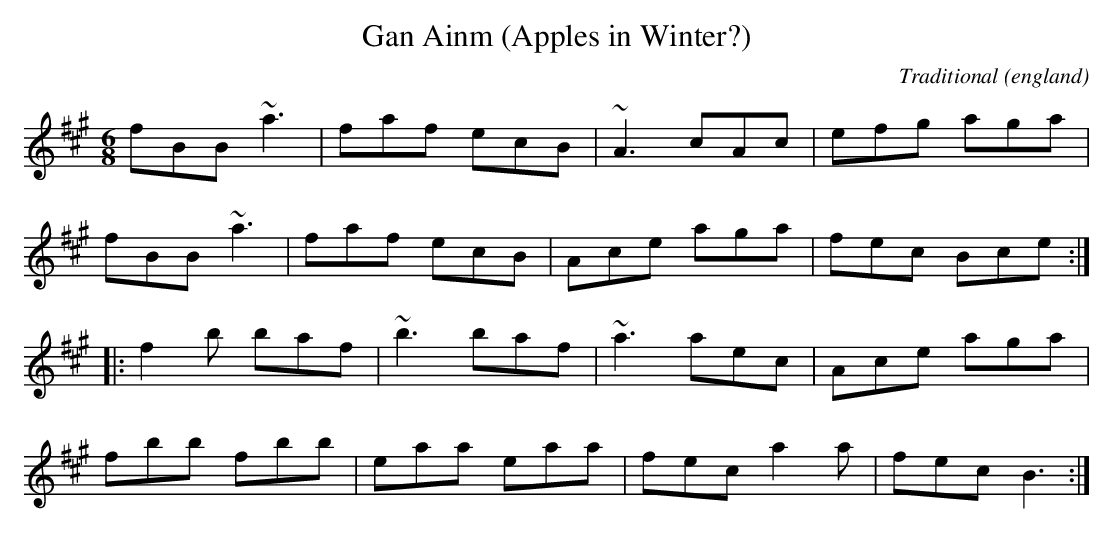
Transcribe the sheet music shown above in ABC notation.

X:1
T:Gan Ainm (Apples in Winter?)
O:england
C:Traditional
M:6/8
L:1/8
K:A
fBB ~a3|faf ecB|~A3 cAc|efg aga|
fBB ~a3|faf ecB|Ace aga|fec Bce:|
|:f2b baf|~b3 baf|~a3 aec|Ace aga|
fbb fbb|eaa eaa|fec a2a|fec B3:|
